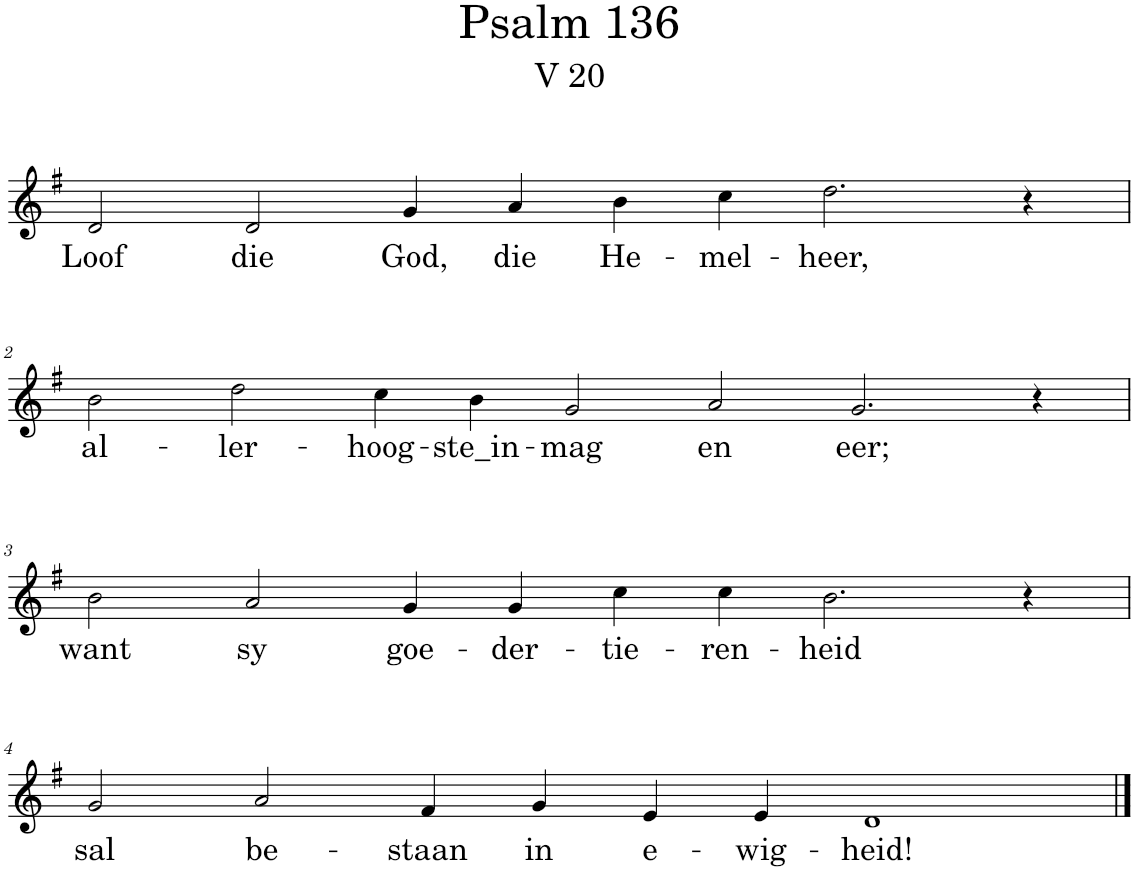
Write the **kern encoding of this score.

**kern	**text
*part1	*part1
*staff1	*staff1
*I"Pipe Organ	*
*I'Org.	*
*clefG2	*
*k[f#]	*
*M12/4	*
=1	=1
!	!LO:LY:b
2d/	Loof
!	!LO:LY:b
2d/	die
!	!LO:LY:b
4g/	God,
!	!LO:LY:b
4a/	die
!	!LO:LY:b
4b\	He-
!	!LO:LY:b
4cc\	-mel-
!	!LO:LY:b
2.dd\	-heer,
4r	.
!!LO:LB:g=z
=2	=2
*M14/4	*
!	!LO:LY:b
2b\	al-
!	!LO:LY:b
2dd\	-ler-
!	!LO:LY:b
4cc\	-hoog-
!	!LO:LY:b
4b\	-ste_in-
!	!LO:LY:b
2g/	-mag
!	!LO:LY:b
2a/	en
!	!LO:LY:b
2.g/	eer;
4r	.
!!LO:LB:g=z
=3	=3
*M12/4	*
!	!LO:LY:b
2b\	want
!	!LO:LY:b
2a/	sy
!	!LO:LY:b
4g/	goe-
!	!LO:LY:b
4g/	-der-
!	!LO:LY:b
4cc\	-tie-
!	!LO:LY:b
4cc\	-ren-
!	!LO:LY:b
2.b\	-heid
4r	.
!!LO:LB:g=z
=4	=4
!	!LO:LY:b
2g/	sal
!	!LO:LY:b
2a/	be-
!	!LO:LY:b
4f#/	-staan
!	!LO:LY:b
4g/	in
!	!LO:LY:b
4e/	e-
!	!LO:LY:b
4e/	-wig-
!	!LO:LY:b
1d	-heid!
==	==
*-	*-
